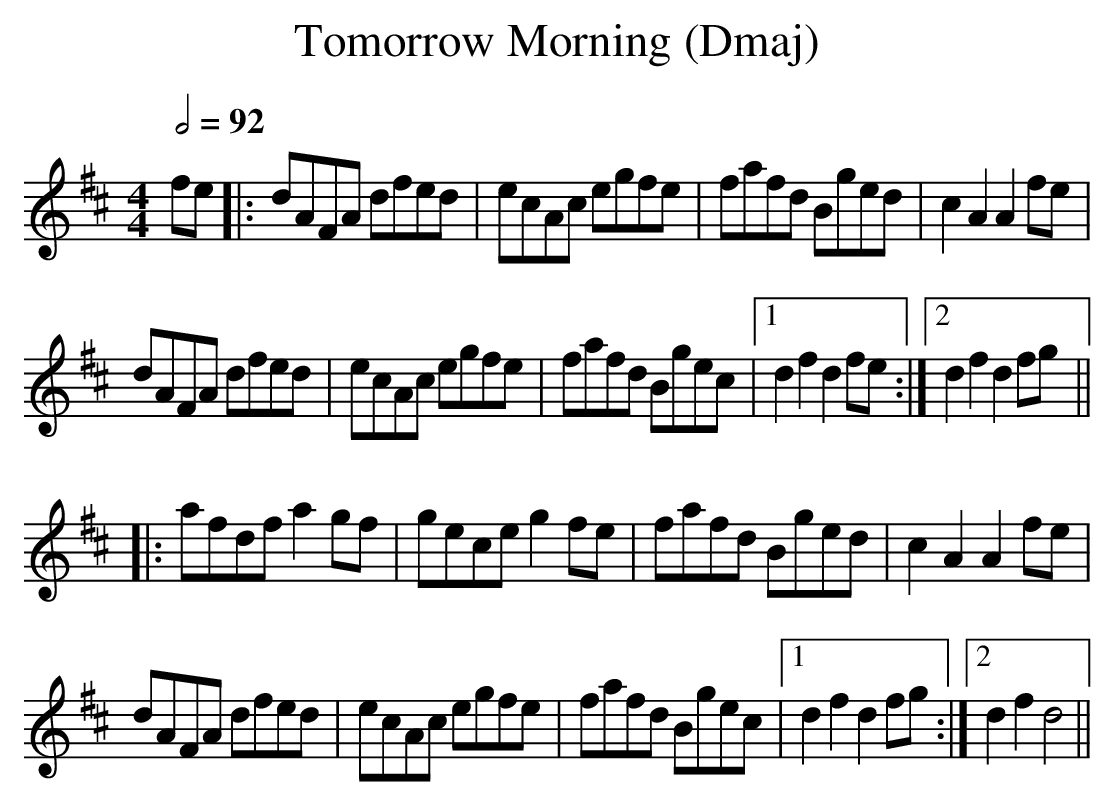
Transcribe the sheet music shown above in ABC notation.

X:1
T:Tomorrow Morning (Dmaj)
Q:1/2=92
M:4/4
L:1/8
K:Dmaj
fe|:dAFA dfed|ecAc egfe|fafd Bged|c2A2 A2fe|
dAFA dfed|ecAc egfe|fafd Bgec|1d2f2 d2fe:|2d2f2 d2fg||
|:afdf a2gf|gece g2fe|fafd Bged|c2A2 A2fe|
dAFA dfed|ecAc egfe|fafd Bgec|1d2f2 d2fg:|2d2f2 d4||
